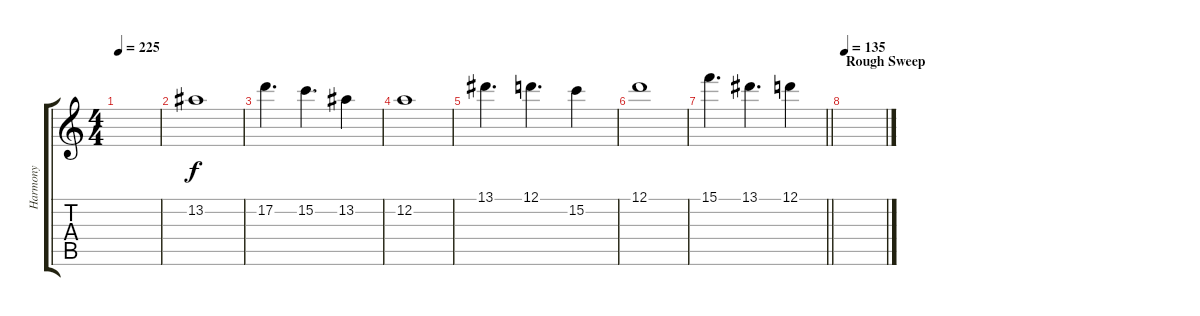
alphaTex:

\track ("Harmony" "Harmony") {instrument distortionguitar}
\staff {score tabs}
\tuning (D4 A3 F3 C3 G2 C2) {hide}
\ts (4 4)
\tempo 225
\clef g2
\ks c
|
13.2.1 |
17.2.4{d} 15.2.4{d} 13.2.4 |
12.2.1 |
13.1.4{d} 12.1.4{d} 15.2.4 |
12.1.1 |
\barLineRight lightlight
15.1.4{d} 13.1.4{d} 12.1.4 |
\section ("" "Rough Sweep")
\tempo 135
